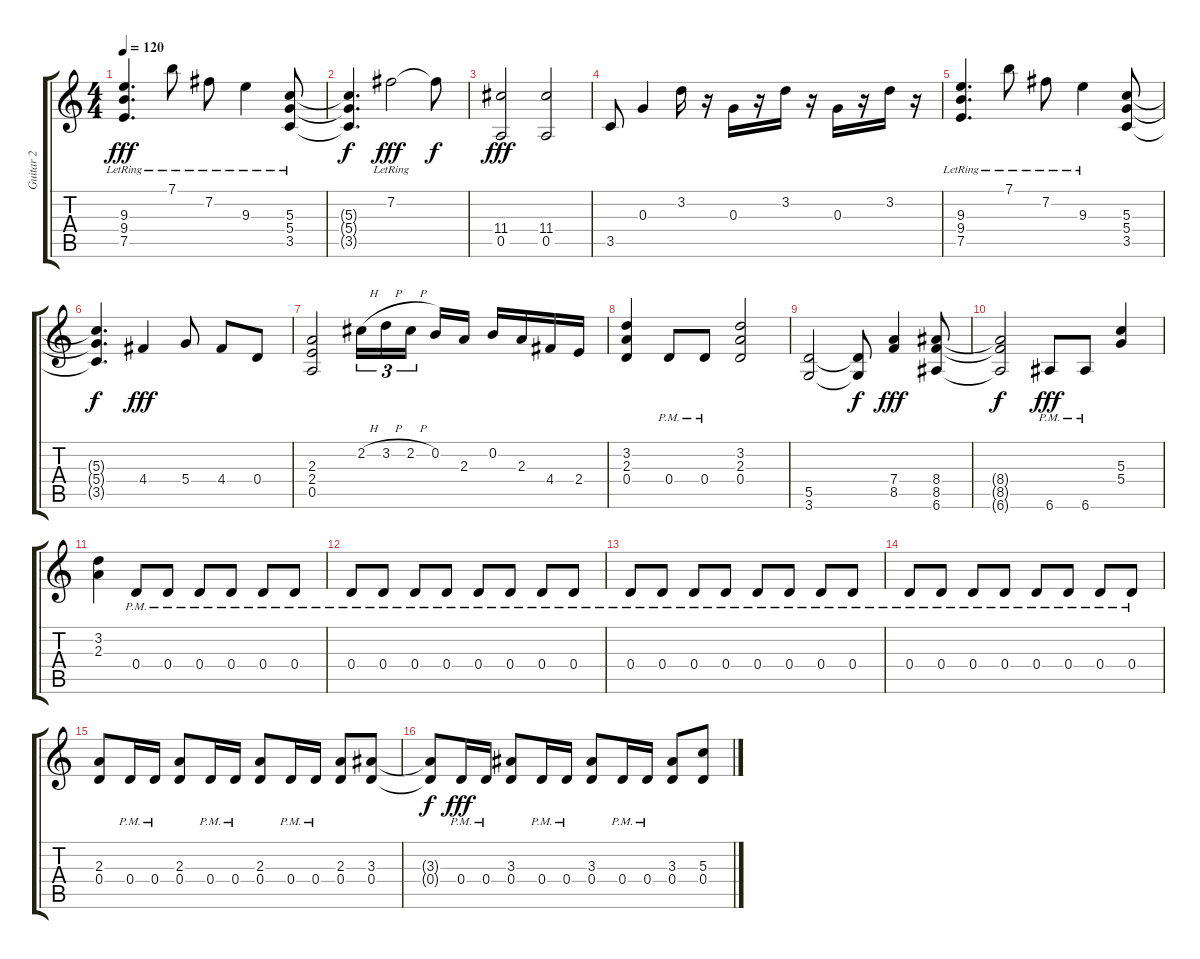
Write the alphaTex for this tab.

\track ("Guitar 2" "Guitar 2") {instrument distortionguitar}
\staff {score tabs}
\tuning (E4 B3 G3 D3 A2 E2) {hide}
\ts (4 4)
\tempo 120
\clef g2
\ks c
(9.3{lr} 9.4{lr} 7.5{lr}).4{d dy fff} 7.1{lr}.8 7.2{lr}.8 9.3{lr}.4 (5.3{lr} 5.4{lr} 3.5{lr}).8 |
(5.3{t} 5.4{t} 3.5{t}).4{d dy f} 7.2{lr}.2{dy fff} 7.2{t}.8{dy f} |
(11.4 0.5).2{dy fff} (11.4 0.5).2 |
3.5.8 0.3.4 3.2.16 r.16 0.3.16 r.16 3.2.16 r.16 0.3.16 r.16 3.2.16 r.16 |
(9.3{lr} 9.4{lr} 7.5{lr}).4{d} 7.1{lr}.8 7.2{lr}.8 9.3{lr}.4 (5.3 5.4 3.5).8 |
(5.3{t} 5.4{t} 3.5{t}).4{d dy f} 4.4.4{dy fff} 5.4.8 4.4.8 0.4.8 |
(2.3 2.4 0.5).2 2.2{h}.16{tu (3 2)} 3.2{h}.16{tu (3 2)} 2.2{h}.16{tu (3 2) beam splitsecondary} 0.2.16 2.3.16 0.2.16 2.3.16 4.4.16 2.4.16 |
(3.2 2.3 0.4).4 0.4{pm}.8 0.4{pm}.8 (3.2 2.3 0.4).2 |
(5.5 3.6).2 (5.5{t} 3.6{t}).8{dy f} (7.4 8.5).4{dy fff} (8.4 8.5 6.6).8 |
(8.4{t} 8.5{t} 6.6{t}).2{dy f} 6.6{pm}.8{dy fff} 6.6{pm}.8 (5.3 5.4).4 |
(3.2 2.3).4 0.4{pm}.8 0.4{pm}.8 0.4{pm}.8 0.4{pm}.8 0.4{pm}.8 0.4{pm}.8 |
0.4{pm}.8 0.4{pm}.8 0.4{pm}.8 0.4{pm}.8 0.4{pm}.8 0.4{pm}.8 0.4{pm}.8 0.4{pm}.8 |
0.4{pm}.8 0.4{pm}.8 0.4{pm}.8 0.4{pm}.8 0.4{pm}.8 0.4{pm}.8 0.4{pm}.8 0.4{pm}.8 |
0.4{pm}.8 0.4{pm}.8 0.4{pm}.8 0.4{pm}.8 0.4{pm}.8 0.4{pm}.8 0.4{pm}.8 0.4{pm}.8 |
(2.3 0.4).8 0.4{pm}.16 0.4{pm}.16 (2.3 0.4).8 0.4{pm}.16 0.4{pm}.16 (2.3 0.4).8 0.4{pm}.16 0.4{pm}.16 (2.3 0.4).8 (3.3 0.4).8 |
(3.3{t} 0.4{t}).8{dy f} 0.4{pm}.16{dy fff} 0.4{pm}.16 (3.3 0.4).8 0.4{pm}.16 0.4{pm}.16 (3.3 0.4).8 0.4{pm}.16 0.4{pm}.16 (3.3 0.4).8 (5.3 0.4).8
